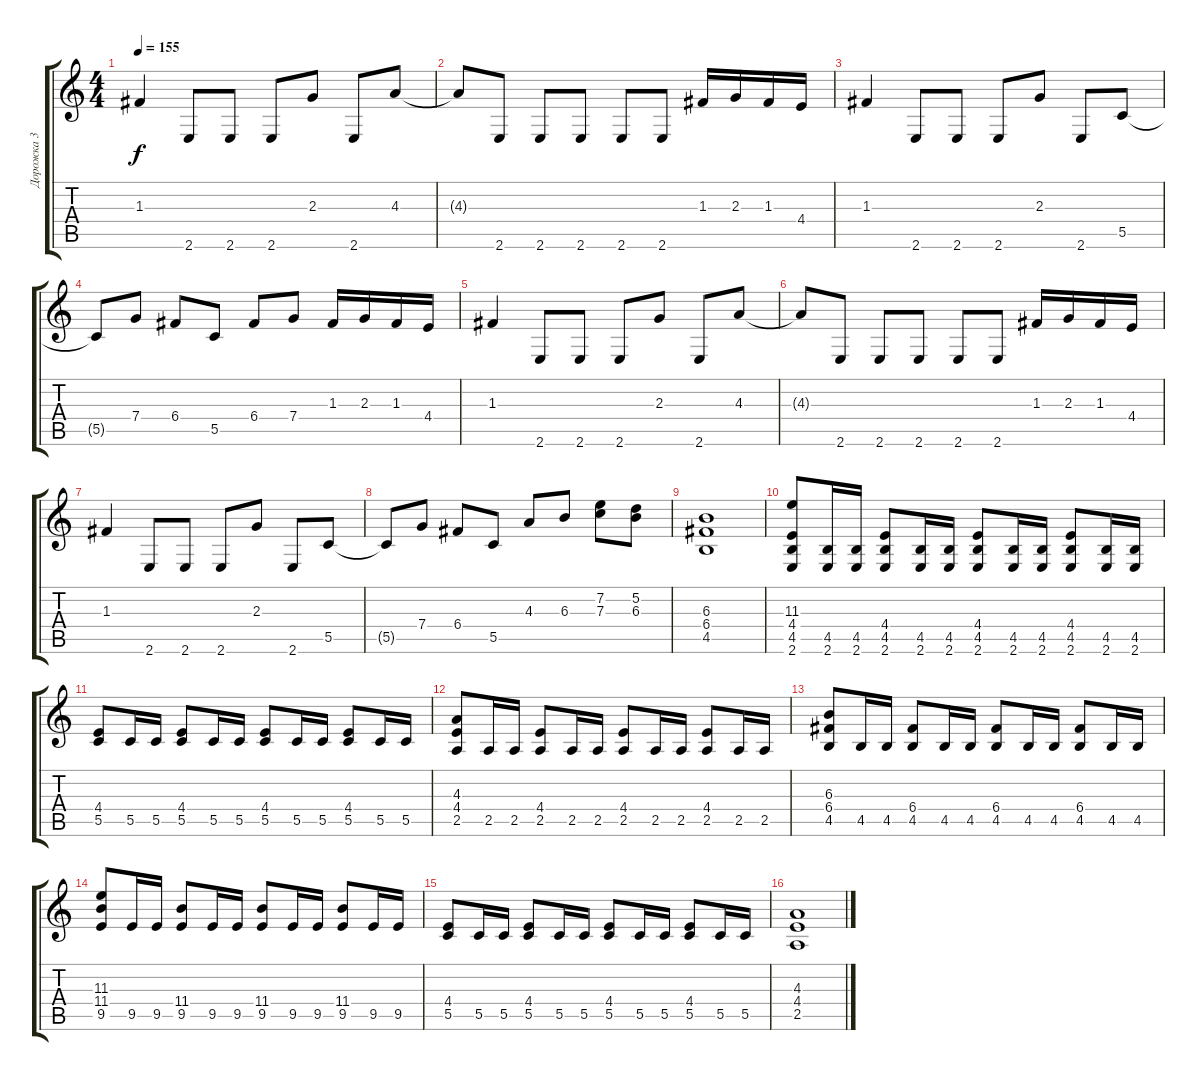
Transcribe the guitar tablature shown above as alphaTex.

\track ("Дорожка 3" "Дорожка 3") {instrument overdrivenguitar}
\staff {score tabs}
\tuning (D4 A3 F3 C3 G2 D2) {hide}
\ts (4 4)
\tempo 155
\clef g2
\ks c
1.3.4{dy f} 2.6.8 2.6.8 2.6.8 2.3.8 2.6.8 4.3.8 |
4.3{t}.8 2.6.8 2.6.8 2.6.8 2.6.8 2.6.8 1.3.16 2.3.16 1.3.16 4.4.16 |
1.3.4 2.6.8 2.6.8 2.6.8 2.3.8 2.6.8 5.5.8 |
5.5{t}.8 7.4.8 6.4.8 5.5.8 6.4.8 7.4.8 1.3.16 2.3.16 1.3.16 4.4.16 |
1.3.4 2.6.8 2.6.8 2.6.8 2.3.8 2.6.8 4.3.8 |
4.3{t}.8 2.6.8 2.6.8 2.6.8 2.6.8 2.6.8 1.3.16 2.3.16 1.3.16 4.4.16 |
1.3.4 2.6.8 2.6.8 2.6.8 2.3.8 2.6.8 5.5.8 |
5.5{t}.8 7.4.8 6.4.8 5.5.8 4.3.8 6.3.8 (7.2 7.3).8 (5.2 6.3).8 |
(6.3 6.4 4.5).1 |
(11.3 4.4 4.5 2.6).8 (4.5 2.6).16 (4.5 2.6).16 (4.4 4.5 2.6).8 (4.5 2.6).16 (4.5 2.6).16 (4.4 4.5 2.6).8 (4.5 2.6).16 (4.5 2.6).16 (4.4 4.5 2.6).8 (4.5 2.6).16 (4.5 2.6).16 |
(4.4 5.5).8 5.5.16 5.5.16 (4.4 5.5).8 5.5.16 5.5.16 (4.4 5.5).8 5.5.16 5.5.16 (4.4 5.5).8 5.5.16 5.5.16 |
(4.3 4.4 2.5).8 2.5.16 2.5.16 (4.4 2.5).8 2.5.16 2.5.16 (4.4 2.5).8 2.5.16 2.5.16 (4.4 2.5).8 2.5.16 2.5.16 |
(6.3 6.4 4.5).8 4.5.16 4.5.16 (6.4 4.5).8 4.5.16 4.5.16 (6.4 4.5).8 4.5.16 4.5.16 (6.4 4.5).8 4.5.16 4.5.16 |
(11.3 11.4 9.5).8 9.5.16 9.5.16 (11.4 9.5).8 9.5.16 9.5.16 (11.4 9.5).8 9.5.16 9.5.16 (11.4 9.5).8 9.5.16 9.5.16 |
(4.4 5.5).8 5.5.16 5.5.16 (4.4 5.5).8 5.5.16 5.5.16 (4.4 5.5).8 5.5.16 5.5.16 (4.4 5.5).8 5.5.16 5.5.16 |
(4.3 4.4 2.5).1
